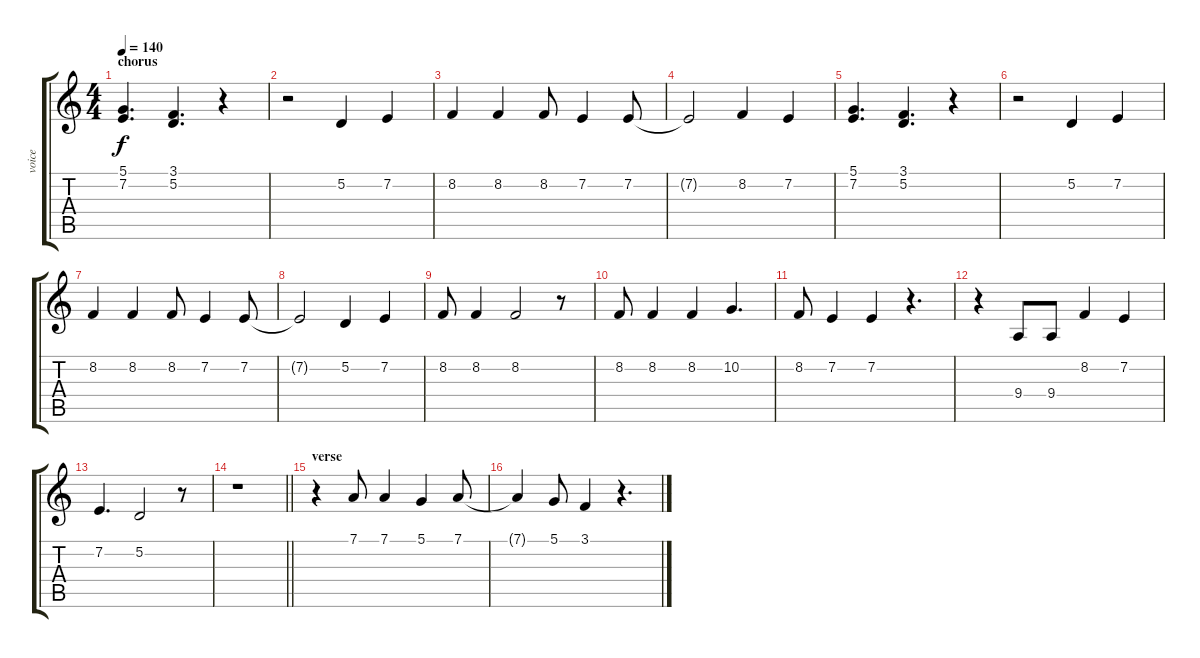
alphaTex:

\track ("voice" "voice") {instrument lead6voice}
\staff {score tabs}
\tuning (D4 A3 F3 C3 G2 D2) {hide}
\ts (4 4)
\section ("" "chorus")
\tempo 140
\clef g2
\ks c
(5.1 7.2).4{d dy f} (3.1 5.2).4{d} r.4 |
r.2 5.2.4 7.2.4 |
8.2.4 8.2.4 8.2.8 7.2.4 7.2.8 |
7.2{t}.2 8.2.4 7.2.4 |
(5.1 7.2).4{d} (3.1 5.2).4{d} r.4 |
r.2 5.2.4 7.2.4 |
8.2.4 8.2.4 8.2.8 7.2.4 7.2.8 |
7.2{t}.2 5.2.4 7.2.4 |
8.2.8 8.2.4 8.2.2 r.8 |
8.2.8 8.2.4 8.2.4 10.2.4{d} |
8.2.8 7.2.4 7.2.4 r.4{d} |
r.4 9.4.8 9.4.8 8.2.4 7.2.4 |
7.2.4{d} 5.2.2 r.8 |
\barLineRight lightlight
r.1 |
\section ("" "verse")
r.4 7.1.8 7.1.4 5.1.4 7.1.8 |
7.1{t}.4 5.1.8 3.1.4 r.4{d}
